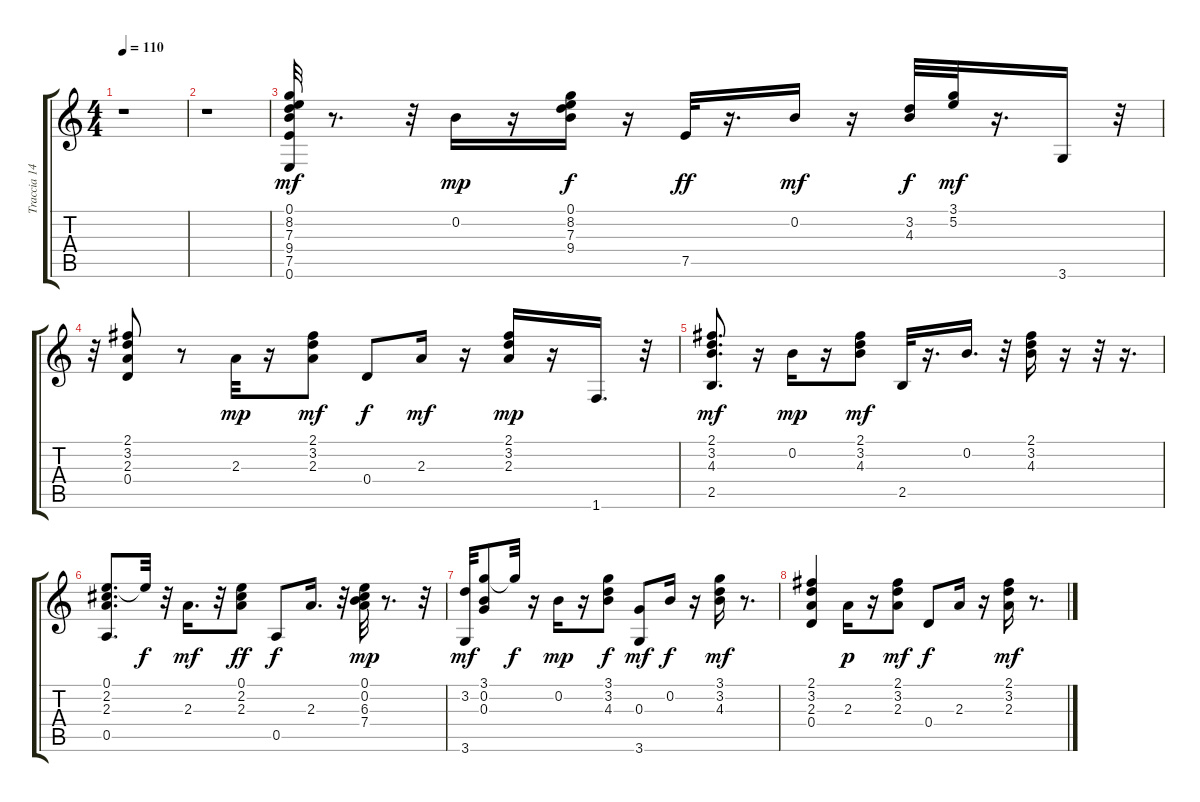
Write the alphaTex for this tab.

\track ("Traccia 14" "Traccia 14") {instrument acousticguitarsteel}
\staff {score tabs}
\tuning (E4 B3 G3 D3 A2 E2) {hide}
\ts (4 4)
\tempo 110
\clef g2
\ks c
r.1{dy mf} |
r.1 |
(0.1 8.2 7.3 9.4 7.5 0.6).32 r.8{d} r.32 0.2.16{dy mp} r.16 (0.1 8.2 7.3 9.4).16{dy f} r.16 7.5.32{dy ff} r.16{d} 0.2.16{dy mf} r.16 (3.2 4.3).32{dy f} (3.1 5.2).32{dy mf} r.16{d} 3.6.16 r.32 |
r.32 (2.1 3.2 2.3 0.4).8 r.8 2.3.32{dy mp} r.16 (2.1 3.2 2.3).8{dy mf} 0.4.8{dy f} 2.3.16{dy mf} r.16 (2.1 3.2 2.3).16{dy mp} r.16 1.6.16{d} r.32 |
(2.1 3.2 4.3 2.5).8{d dy mf} r.16 0.2.16{dy mp} r.16 (2.1 3.2 4.3).8{dy mf} 2.5.32 r.16{d} 0.2.16{d} r.32 (2.1 3.2 4.3).16 r.16 r.32 r.16{d} |
(0.1 2.2 2.3 0.5).8{d} 0.1{t}.32{dy f} r.32 2.3.16{d dy mf} r.32 (0.1 2.2 2.3).8{dy ff} 0.5.8{dy f} 2.3.16{d} r.32 (0.1 0.2 6.3 7.4).32{dy mp} r.8{d} r.32 |
(3.2 3.6).32{dy mf} (3.1 0.2 0.3).8 3.1{t}.32{dy f} r.16 0.2.16{dy mp} r.16 (3.1 3.2 4.3).8{dy f} (0.3 3.6).8{dy mf} 0.2.16{dy f} r.16 (3.1 3.2 4.3).16{dy mf} r.8{d} |
(2.1 3.2 2.3 0.4).4 2.3.16{dy p} r.16 (2.1 3.2 2.3).8{dy mf} 0.4.8{dy f} 2.3.16 r.16 (2.1 3.2 2.3).16{dy mf} r.8{d}
